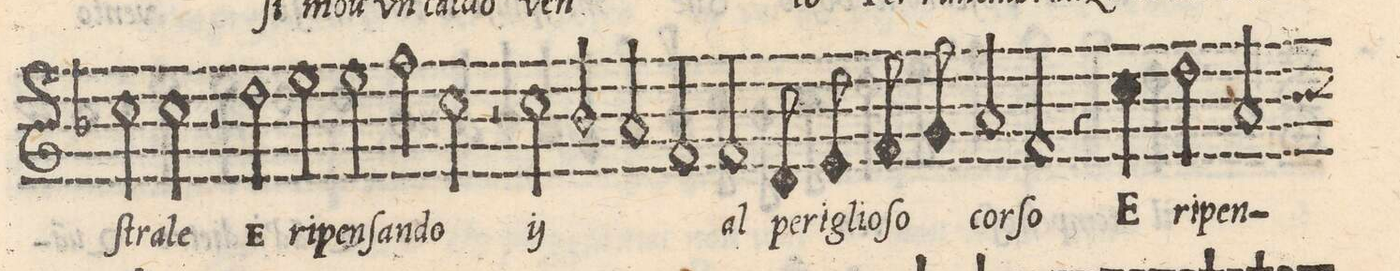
**kern	**text
*I"CANTO	*
*clefG2	*
*k[b-]	*
*met(c)	*
*M2/1	*
2cc\	ſtra-
2cc\	-le
=13-	=13-
2r	.
2dd\	E
2ee\	ri-
2ee\	-pen-
=14-	=14-
2ff\	-ſan-
2cc\	-do
2r	.
*	*ij
2cc\	E
=15-	=15-
2b-/	ri-
2a/	-pen-
2f/	-san-
2f/	-do_al
*	*Xij
=16-	=16-
8d/	pe-
8e/	-ri-
8f/	-glio-
8g/	-ſo
2a/	cor-
2f/	-ſo
4r	.
4cc\	E
=17-	=17-
2dd\	ri-
2a/	-pen-
*-	*-
